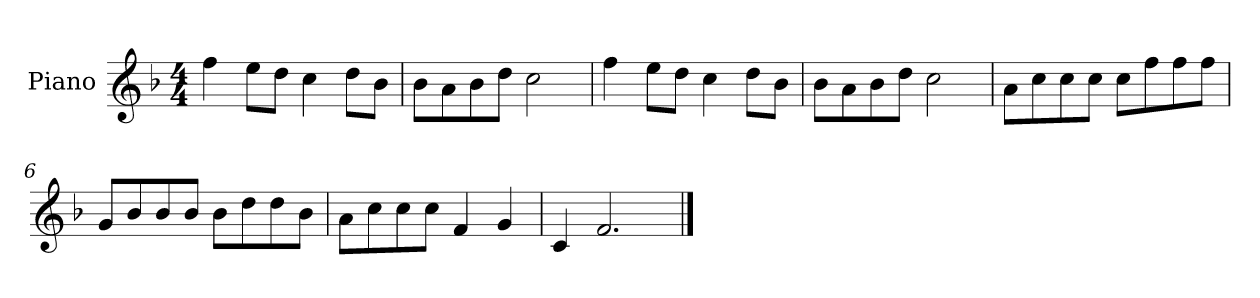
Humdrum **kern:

**kern
*part1
*staff1
*I"Piano
*I'P-no
*clefG2
*k[b-]
*M4/4
*MM90
=1
4ff\
8ee\L
8dd\J
4cc\
8dd\L
8b-\J
=2
8b-\L
8a\
8b-\
8dd\J
2cc\
=3
4ff\
8ee\L
8dd\J
4cc\
8dd\L
8b-\J
=4
8b-\L
8a\
8b-\
8dd\J
2cc\
=5
8a\L
8cc\
8cc\
8cc\J
8cc\L
8ff\
8ff\
8ff\J
=6
8g/L
8b-/
8b-/
8b-/J
8b-\L
8dd\
8dd\
8b-\J
!!LO:LB:g=z
=7
8a\L
8cc\
8cc\
8cc\J
4f/
4g/
=8
4c/
2.f/
==
*-
